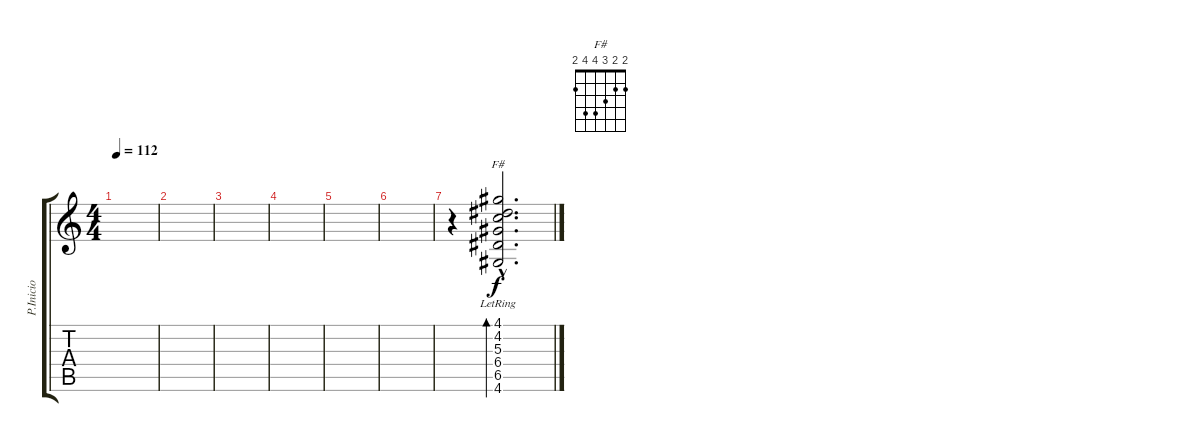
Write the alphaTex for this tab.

\track ("P.Inicio" "P.Inicio") {instrument acousticguitarnylon}
\staff {score tabs}
\tuning (E4 B3 G3 D3 A2 E2) {hide}
\chord ("F#" 2 2 3 4 4 2)
\ts (4 4)
\tempo 112
\clef g2
\ks c
|
|
|
|
|
|
r.4 (4.1{hac lr} 4.2{hac lr} 5.3{hac lr} 6.4{hac lr} 6.5{hac lr} 4.6{hac lr}).2{d bd 120 ch "F#"}
